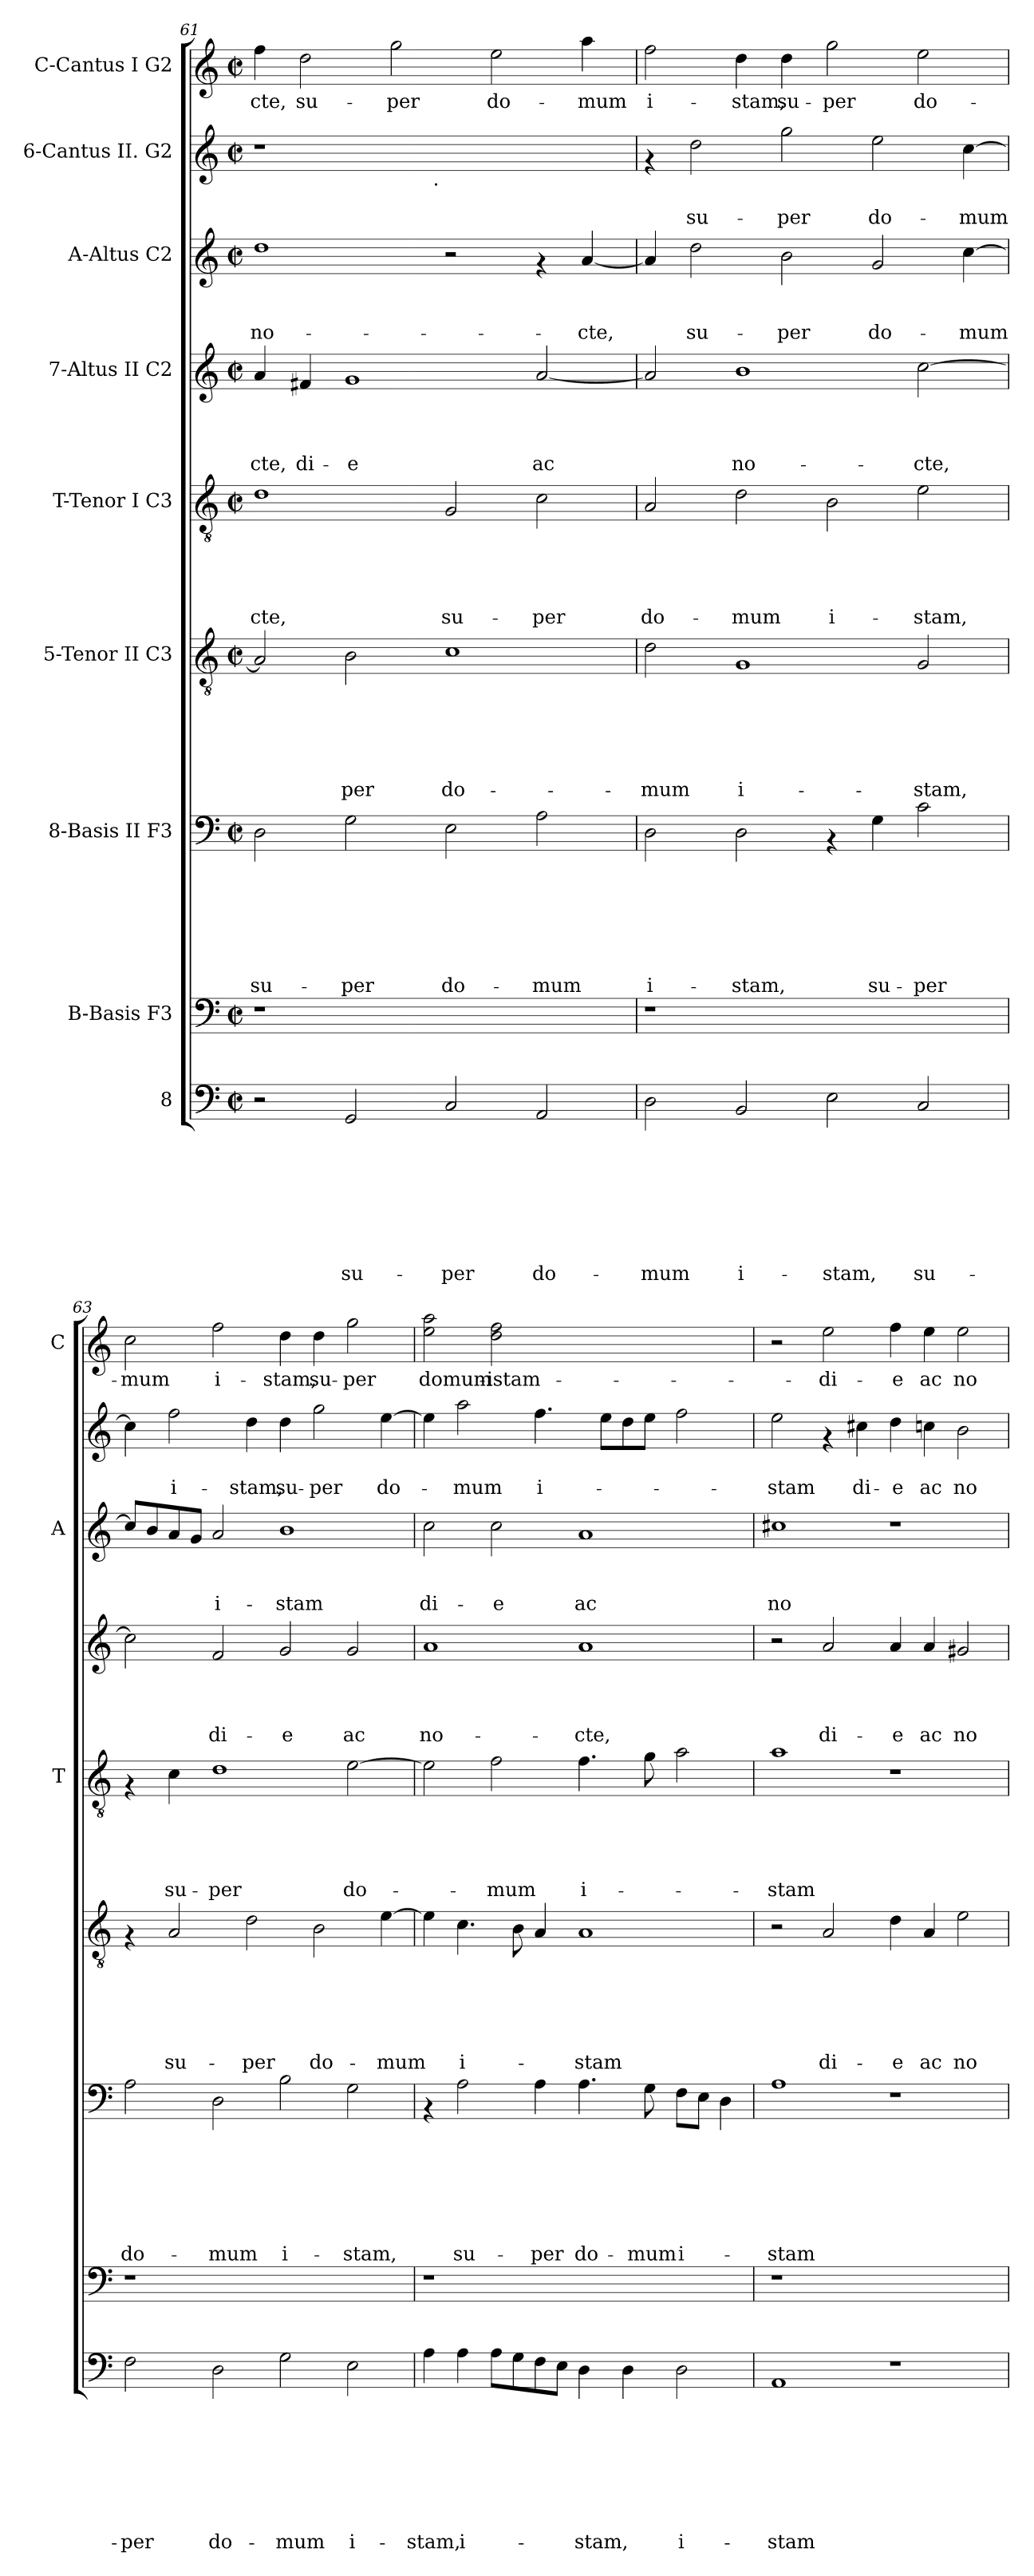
**kern	**text	**text	**text	**text	**text	**text	**text	**text	**kern	**kern	**text	**text	**text	**text	**text	**text	**text	**kern	**text	**text	**text	**text	**text	**text	**kern	**text	**text	**text	**text	**text	**kern	**text	**text	**text	**text	**kern	**text	**text	**text	**kern	**text	**text	**kern	**text
*part9	*part9	*part9	*part9	*part9	*part9	*part9	*part9	*part9	*part8	*part7	*part7	*part7	*part7	*part7	*part7	*part7	*part7	*part6	*part6	*part6	*part6	*part6	*part6	*part6	*part5	*part5	*part5	*part5	*part5	*part5	*part4	*part4	*part4	*part4	*part4	*part3	*part3	*part3	*part3	*part2	*part2	*part2	*part1	*part1
*staff9	*staff9	*staff9	*staff9	*staff9	*staff9	*staff9	*staff9	*staff9	*staff8	*staff7	*staff7	*staff7	*staff7	*staff7	*staff7	*staff7	*staff7	*staff6	*staff6	*staff6	*staff6	*staff6	*staff6	*staff6	*staff5	*staff5	*staff5	*staff5	*staff5	*staff5	*staff4	*staff4	*staff4	*staff4	*staff4	*staff3	*staff3	*staff3	*staff3	*staff2	*staff2	*staff2	*staff1	*staff1
*I"8	*	*	*	*	*	*	*	*	*I"B-Basis F3	*I"8-Basis II F3	*	*	*	*	*	*	*	*I"5-Tenor II C3	*	*	*	*	*	*	*I"T-Tenor I C3	*	*	*	*	*	*I"7-Altus II C2	*	*	*	*	*I"A-Altus C2	*	*	*	*I"6-Cantus II. G2	*	*	*I"C-Cantus I G2	*
*	*	*	*	*	*	*	*	*	*	*	*	*	*	*	*	*	*	*	*	*	*	*	*	*	*I'T	*	*	*	*	*	*	*	*	*	*	*I'A	*	*	*	*	*	*	*I'C	*
!!LO:PB:g=z
*clefF4	*	*	*	*	*	*	*	*	*clefF4	*clefF4	*	*	*	*	*	*	*	*clefGv2	*	*	*	*	*	*	*clefGv2	*	*	*	*	*	*clefG2	*	*	*	*	*clefG2	*	*	*	*clefG2	*	*	*clefG2	*
*k[]	*	*	*	*	*	*	*	*	*k[]	*k[]	*	*	*	*	*	*	*	*k[]	*	*	*	*	*	*	*k[]	*	*	*	*	*	*k[]	*	*	*	*	*k[]	*	*	*	*k[]	*	*	*k[]	*
*C:	*	*	*	*	*	*	*	*	*C:	*C:	*	*	*	*	*	*	*	*C:	*	*	*	*	*	*	*C:	*	*	*	*	*	*C:	*	*	*	*	*C:	*	*	*	*C:	*	*	*C:	*
*M2/2	*	*	*	*	*	*	*	*	*M2/2	*M2/2	*	*	*	*	*	*	*	*M2/2	*	*	*	*	*	*	*M2/2	*	*	*	*	*	*M2/2	*	*	*	*	*M2/2	*	*	*	*M2/2	*	*	*M2/2	*
*met(c|)	*	*	*	*	*	*	*	*	*met(c|)	*met(c|)	*	*	*	*	*	*	*	*met(c|)	*	*	*	*	*	*	*met(c|)	*	*	*	*	*	*met(c|)	*	*	*	*	*met(c|)	*	*	*	*met(c|)	*	*	*met(c|)	*
=61	=61	=61	=61	=61	=61	=61	=61	=61	=61	=61	=61	=61	=61	=61	=61	=61	=61	=61	=61	=61	=61	=61	=61	=61	=61	=61	=61	=61	=61	=61	=61	=61	=61	=61	=61	=61	=61	=61	=61	=61	=61	=61	=61	=61
!	!	!	!	!	!	!	!	!	!	!	!	!	!	!	!	!	!LO:LY:b	!	!	!	!	!	!	!	!	!	!	!	!	!LO:LY:b	!	!	!	!	!LO:LY:b	!	!	!	!LO:LY:b	!	!	!	!	!LO:LY:b
*	*	*	*	*	*	*	*	*	*	*	*	*	*	*	*	*	*	*	*	*	*	*	*	*	*	*	*	*	*	*	*	*	*	*	*	*	*	*	*	*^	*	*	*	*
2r	.	.	.	.	.	.	.	.	1r	2D\	.	.	.	.	.	.	su-	2A/]	.	.	.	.	.	.	1d	.	.	.	.	-cte,	4a/	.	.	.	-cte,	1dd	.	.	no-	1r	2ryy	.	.	4ff\	-cte,
!	!	!	!	!	!	!	!	!	!	!	!	!	!	!	!	!	!	!	!	!	!	!	!	!	!	!	!	!	!	!	!	!	!	!	!LO:LY:b	!	!	!	!	!	!	!	!	!	!LO:LY:b
.	.	.	.	.	.	.	.	.	.	.	.	.	.	.	.	.	.	.	.	.	.	.	.	.	.	.	.	.	.	.	4f#X/	.	.	.	di-	.	.	.	.	.	.	.	.	2dd\	su-
!	!	!	!	!	!	!	!	!LO:LY:b	!	!	!	!	!	!	!	!	!LO:LY:b	!	!	!	!	!	!	!LO:LY:b	!	!	!	!	!	!	!	!	!	!	!LO:LY:b	!	!	!	!	!	!	!	!	!	!
2GG/	.	.	.	.	.	.	.	su-	.	2G\	.	.	.	.	.	.	-per	2B\	.	.	.	.	.	-per	.	.	.	.	.	.	1g	.	.	.	-e	.	.	.	.	.	4...ryy	.	.	.	.
!	!	!	!	!	!	!	!	!	!	!	!	!	!	!	!	!	!	!	!	!	!	!	!	!	!	!	!	!	!	!	!	!	!	!	!	!	!	!	!	!	!	!	!	!	!LO:LY:b
.	.	.	.	.	.	.	.	.	.	.	.	.	.	.	.	.	.	.	.	.	.	.	.	.	.	.	.	.	.	.	.	.	.	.	.	.	.	.	.	.	.	.	.	2gg\	-per
!	!	!	!	!	!	!	!	!	!	!	!	!	!	!	!	!	!	!	!	!	!	!	!	!	!	!	!	!	!	!	!	!	!	!	!	!	!	!	!	!	!LO:TX:b:t=.	!	!	!	!
.	.	.	.	.	.	.	.	.	.	.	.	.	.	.	.	.	.	.	.	.	.	.	.	.	.	.	.	.	.	.	.	.	.	.	.	.	.	.	.	.	1ryy	.	.	.	.
!	!	!	!	!	!	!	!	!LO:LY:b	!	!	!	!	!	!	!	!	!LO:LY:b	!	!	!	!	!	!	!LO:LY:b	!	!	!	!	!	!LO:LY:b	!	!	!	!	!	!	!	!	!	!	!	!	!	!	!
2C/	.	.	.	.	.	.	.	-per	1ryy	2E\	.	.	.	.	.	.	do-	1c	.	.	.	.	.	do-	2G/	.	.	.	.	su-	.	.	.	.	.	2r	.	.	.	1ryy	.	.	.	.	.
!	!	!	!	!	!	!	!	!	!	!	!	!	!	!	!	!	!	!	!	!	!	!	!	!	!	!	!	!	!	!	!	!	!	!	!	!	!	!	!	!	!	!	!	!	!LO:LY:b
.	.	.	.	.	.	.	.	.	.	.	.	.	.	.	.	.	.	.	.	.	.	.	.	.	.	.	.	.	.	.	.	.	.	.	.	.	.	.	.	.	.	.	.	2ee\	do-
!	!	!	!	!	!	!	!	!LO:LY:b	!	!	!	!	!	!	!	!	!LO:LY:b	!	!	!	!	!	!	!	!	!	!	!	!	!LO:LY:b	!	!	!	!	!LO:LY:b	!	!	!	!	!	!	!	!	!	!
2AA/	.	.	.	.	.	.	.	do-	.	2A\	.	.	.	.	.	.	-mum	.	.	.	.	.	.	.	2c\	.	.	.	.	-per	[<2a/	.	.	.	ac	4rf	.	.	.	.	.	.	.	.	.
!	!	!	!	!	!	!	!	!	!	!	!	!	!	!	!	!	!	!	!	!	!	!	!	!	!	!	!	!	!	!	!	!	!	!	!	!	!	!	!LO:LY:b	!	!	!	!	!	!LO:LY:b
.	.	.	.	.	.	.	.	.	.	.	.	.	.	.	.	.	.	.	.	.	.	.	.	.	.	.	.	.	.	.	.	.	.	.	.	[<4a/	.	.	-cte,	.	.	.	.	4aa\	-mum
.	.	.	.	.	.	.	.	.	.	.	.	.	.	.	.	.	.	.	.	.	.	.	.	.	.	.	.	.	.	.	.	.	.	.	.	.	.	.	.	.	32ryy	.	.	.	.
=62	=62	=62	=62	=62	=62	=62	=62	=62	=62	=62	=62	=62	=62	=62	=62	=62	=62	=62	=62	=62	=62	=62	=62	=62	=62	=62	=62	=62	=62	=62	=62	=62	=62	=62	=62	=62	=62	=62	=62	=62	=62	=62	=62	=62	=62
!	!	!	!	!	!	!	!	!LO:LY:b	!	!	!	!	!	!	!	!	!LO:LY:b	!	!	!	!	!	!	!LO:LY:b	!	!	!	!	!	!LO:LY:b	!	!	!	!	!	!	!	!	!	!	!	!	!	!	!LO:LY:b
*	*	*	*	*	*	*	*	*	*	*	*	*	*	*	*	*	*	*	*	*	*	*	*	*	*	*	*	*	*	*	*	*	*	*	*	*	*	*	*	*v	*v	*	*	*	*
2D\	.	.	.	.	.	.	.	-mum	1r	2D\	.	.	.	.	.	.	i-	2d\	.	.	.	.	.	-mum	2A/	.	.	.	.	do-	2a/]	.	.	.	.	4a/]	.	.	.	4rf	.	.	2ff\	i-
!	!	!	!	!	!	!	!	!	!	!	!	!	!	!	!	!	!	!	!	!	!	!	!	!	!	!	!	!	!	!	!	!	!	!	!	!	!	!	!LO:LY:b	!	!	!LO:LY:b	!	!
.	.	.	.	.	.	.	.	.	.	.	.	.	.	.	.	.	.	.	.	.	.	.	.	.	.	.	.	.	.	.	.	.	.	.	.	2dd\	.	.	su-	2dd\	.	su-	.	.
!	!	!	!	!	!	!	!	!LO:LY:b	!	!	!	!	!	!	!	!	!LO:LY:b	!	!	!	!	!	!	!LO:LY:b	!	!	!	!	!	!LO:LY:b	!	!	!	!	!LO:LY:b	!	!	!	!	!	!	!	!	!LO:LY:b
2BB/	.	.	.	.	.	.	.	i-	.	2D\	.	.	.	.	.	.	-stam,	1G	.	.	.	.	.	i-	2d\	.	.	.	.	-mum	1b	.	.	.	no-	.	.	.	.	.	.	.	4dd\	-stam,
!	!	!	!	!	!	!	!	!	!	!	!	!	!	!	!	!	!	!	!	!	!	!	!	!	!	!	!	!	!	!	!	!	!	!	!	!	!	!	!LO:LY:b	!	!	!LO:LY:b	!	!LO:LY:b
.	.	.	.	.	.	.	.	.	.	.	.	.	.	.	.	.	.	.	.	.	.	.	.	.	.	.	.	.	.	.	.	.	.	.	.	2b\	.	.	-per	2gg\	.	-per	4dd\	su-
!	!	!	!	!	!	!	!	!LO:LY:b	!	!	!	!	!	!	!	!	!	!	!	!	!	!	!	!	!	!	!	!	!	!LO:LY:b	!	!	!	!	!	!	!	!	!	!	!	!	!	!LO:LY:b
2E\	.	.	.	.	.	.	.	-stam,	1ryy	4rAA	.	.	.	.	.	.	.	.	.	.	.	.	.	.	2B\	.	.	.	.	i-	.	.	.	.	.	.	.	.	.	.	.	.	2gg\	-per
!	!	!	!	!	!	!	!	!	!	!	!	!	!	!	!	!	!LO:LY:b	!	!	!	!	!	!	!	!	!	!	!	!	!	!	!	!	!	!	!	!	!	!LO:LY:b	!	!	!LO:LY:b	!	!
.	.	.	.	.	.	.	.	.	.	4G\	.	.	.	.	.	.	su-	.	.	.	.	.	.	.	.	.	.	.	.	.	.	.	.	.	.	2g/	.	.	do-	2ee\	.	do-	.	.
!	!	!	!	!	!	!	!	!LO:LY:b	!	!	!	!	!	!	!	!	!LO:LY:b	!	!	!	!	!	!	!LO:LY:b	!	!	!	!	!	!LO:LY:b	!	!	!	!	!LO:LY:b	!	!	!	!	!	!	!	!	!LO:LY:b
2C/	.	.	.	.	.	.	.	su-	.	2c\	.	.	.	.	.	.	-per	2G/	.	.	.	.	.	-stam,	2e\	.	.	.	.	-stam,	[>2cc\	.	.	.	-cte,	.	.	.	.	.	.	.	2ee\	do-
!	!	!	!	!	!	!	!	!	!	!	!	!	!	!	!	!	!	!	!	!	!	!	!	!	!	!	!	!	!	!	!	!	!	!	!	!	!	!	!LO:LY:b	!	!	!LO:LY:b	!	!
.	.	.	.	.	.	.	.	.	.	.	.	.	.	.	.	.	.	.	.	.	.	.	.	.	.	.	.	.	.	.	.	.	.	.	.	[>4cc\	.	.	-mum	[>4cc\	.	-mum	.	.
=63	=63	=63	=63	=63	=63	=63	=63	=63	=63	=63	=63	=63	=63	=63	=63	=63	=63	=63	=63	=63	=63	=63	=63	=63	=63	=63	=63	=63	=63	=63	=63	=63	=63	=63	=63	=63	=63	=63	=63	=63	=63	=63	=63	=63
!	!	!	!	!	!	!	!	!LO:LY:b	!	!	!	!	!	!	!	!	!LO:LY:b	!	!	!	!	!	!	!	!	!	!	!	!	!	!	!	!	!	!	!	!	!	!	!	!	!	!	!LO:LY:b
2F\	.	.	.	.	.	.	.	-per	1r	2A\	.	.	.	.	.	.	do-	4rF	.	.	.	.	.	.	4rF	.	.	.	.	.	2cc\]	.	.	.	.	8cc/L]	.	.	.	4cc\]	.	.	2cc\	-mum
.	.	.	.	.	.	.	.	.	.	.	.	.	.	.	.	.	.	.	.	.	.	.	.	.	.	.	.	.	.	.	.	.	.	.	.	8b/	.	.	.	.	.	.	.	.
!	!	!	!	!	!	!	!	!	!	!	!	!	!	!	!	!	!	!	!	!	!	!	!	!LO:LY:b	!	!	!	!	!	!LO:LY:b	!	!	!	!	!	!	!	!	!	!	!	!LO:LY:b	!	!
.	.	.	.	.	.	.	.	.	.	.	.	.	.	.	.	.	.	2A/	.	.	.	.	.	su-	4c\	.	.	.	.	su-	.	.	.	.	.	8a/	.	.	.	2ff\	.	i-	.	.
.	.	.	.	.	.	.	.	.	.	.	.	.	.	.	.	.	.	.	.	.	.	.	.	.	.	.	.	.	.	.	.	.	.	.	.	8g/J	.	.	.	.	.	.	.	.
!	!	!	!	!	!	!	!	!LO:LY:b	!	!	!	!	!	!	!	!	!LO:LY:b	!	!	!	!	!	!	!	!	!	!	!	!	!LO:LY:b	!	!	!	!	!LO:LY:b	!	!	!	!LO:LY:b	!	!	!	!	!LO:LY:b
2D\	.	.	.	.	.	.	.	do-	.	2D\	.	.	.	.	.	.	-mum	.	.	.	.	.	.	.	1d	.	.	.	.	-per	2f/	.	.	.	di-	2a/	.	.	i-	.	.	.	2ff\	i-
!	!	!	!	!	!	!	!	!	!	!	!	!	!	!	!	!	!	!	!	!	!	!	!	!LO:LY:b	!	!	!	!	!	!	!	!	!	!	!	!	!	!	!	!	!	!LO:LY:b	!	!
.	.	.	.	.	.	.	.	.	.	.	.	.	.	.	.	.	.	2d\	.	.	.	.	.	-per	.	.	.	.	.	.	.	.	.	.	.	.	.	.	.	4dd\	.	-stam,	.	.
!	!	!	!	!	!	!	!	!LO:LY:b	!	!	!	!	!	!	!	!	!LO:LY:b	!	!	!	!	!	!	!	!	!	!	!	!	!	!	!	!	!	!LO:LY:b	!	!	!	!LO:LY:b	!	!	!LO:LY:b	!	!LO:LY:b
2G\	.	.	.	.	.	.	.	-mum	1ryy	2B\	.	.	.	.	.	.	i-	.	.	.	.	.	.	.	.	.	.	.	.	.	2g/	.	.	.	-e	1b	.	.	-stam	4dd\	.	su-	4dd\	-stam,
!	!	!	!	!	!	!	!	!	!	!	!	!	!	!	!	!	!	!	!	!	!	!	!	!LO:LY:b	!	!	!	!	!	!	!	!	!	!	!	!	!	!	!	!	!	!LO:LY:b	!	!LO:LY:b
.	.	.	.	.	.	.	.	.	.	.	.	.	.	.	.	.	.	2B\	.	.	.	.	.	do-	.	.	.	.	.	.	.	.	.	.	.	.	.	.	.	2gg\	.	-per	4dd\	su-
!	!	!	!	!	!	!	!	!LO:LY:b	!	!	!	!	!	!	!	!	!LO:LY:b	!	!	!	!	!	!	!	!	!	!	!	!	!LO:LY:b	!	!	!	!	!LO:LY:b	!	!	!	!	!	!	!	!	!LO:LY:b
2E\	.	.	.	.	.	.	.	i-	.	2G\	.	.	.	.	.	.	-stam,	.	.	.	.	.	.	.	[>2e\	.	.	.	.	do-	2g/	.	.	.	ac	.	.	.	.	.	.	.	2gg\	-per
!	!	!	!	!	!	!	!	!	!	!	!	!	!	!	!	!	!	!	!	!	!	!	!	!LO:LY:b	!	!	!	!	!	!	!	!	!	!	!	!	!	!	!	!	!	!LO:LY:b	!	!
.	.	.	.	.	.	.	.	.	.	.	.	.	.	.	.	.	.	[>4e\	.	.	.	.	.	-mum	.	.	.	.	.	.	.	.	.	.	.	.	.	.	.	[>4ee\	.	do-	.	.
=64	=64	=64	=64	=64	=64	=64	=64	=64	=64	=64	=64	=64	=64	=64	=64	=64	=64	=64	=64	=64	=64	=64	=64	=64	=64	=64	=64	=64	=64	=64	=64	=64	=64	=64	=64	=64	=64	=64	=64	=64	=64	=64	=64	=64
!	!	!	!	!	!	!	!	!LO:LY:b	!	!	!	!	!	!	!	!	!	!	!	!	!	!	!	!	!	!	!	!	!	!	!	!	!	!	!LO:LY:b	!	!	!	!LO:LY:b	!	!	!	!	!LO:LY:b
4A\	.	.	.	.	.	.	.	-stam,	1r	4rAA	.	.	.	.	.	.	.	4e\]	.	.	.	.	.	.	2e\]	.	.	.	.	.	1a	.	.	.	no-	2cc\	.	.	di-	4ee\]	.	.	2ee\ 2aa\	domum-
!	!	!	!	!	!	!	!	!LO:LY:b	!	!	!	!	!	!	!	!	!LO:LY:b	!	!	!	!	!	!	!LO:LY:b	!	!	!	!	!	!	!	!	!	!	!	!	!	!	!	!	!	!LO:LY:b	!	!
4A\	.	.	.	.	.	.	.	i-	.	2A\	.	.	.	.	.	.	su-	4.c\	.	.	.	.	.	i-	.	.	.	.	.	.	.	.	.	.	.	.	.	.	.	2aa\	.	-mum	.	.
!	!	!	!	!	!	!	!	!	!	!	!	!	!	!	!	!	!	!	!	!	!	!	!	!	!	!	!	!	!	!LO:LY:b	!	!	!	!	!	!	!	!	!LO:LY:b	!	!	!	!	!LO:LY:b
8A\L	.	.	.	.	.	.	.	.	.	.	.	.	.	.	.	.	.	.	.	.	.	.	.	.	2f\	.	.	.	.	-mum	.	.	.	.	.	2cc\	.	.	-e	.	.	.	2dd\ 2ff\	-istam-
8G\	.	.	.	.	.	.	.	.	.	.	.	.	.	.	.	.	.	8B\	.	.	.	.	.	.	.	.	.	.	.	.	.	.	.	.	.	.	.	.	.	.	.	.	.	.
!	!	!	!	!	!	!	!	!	!	!	!	!	!	!	!	!	!LO:LY:b	!	!	!	!	!	!	!	!	!	!	!	!	!	!	!	!	!	!	!	!	!	!	!	!	!LO:LY:b	!	!
8F\	.	.	.	.	.	.	.	.	.	4A\	.	.	.	.	.	.	-per	4A/	.	.	.	.	.	.	.	.	.	.	.	.	.	.	.	.	.	.	.	.	.	4.ff\	.	i-	.	.
8E\J	.	.	.	.	.	.	.	.	.	.	.	.	.	.	.	.	.	.	.	.	.	.	.	.	.	.	.	.	.	.	.	.	.	.	.	.	.	.	.	.	.	.	.	.
!	!	!	!	!	!	!	!	!LO:LY:b	!	!	!	!	!	!	!	!	!LO:LY:b	!	!	!	!	!	!	!LO:LY:b	!	!	!	!	!	!LO:LY:b	!	!	!	!	!LO:LY:b	!	!	!	!LO:LY:b	!	!	!	!	!
4D\	.	.	.	.	.	.	.	-stam,	1ryy	4.A\	.	.	.	.	.	.	do-	1A	.	.	.	.	.	-stam	4.f\	.	.	.	.	i-	1a	.	.	.	-cte,	1a	.	.	ac	.	.	.	1ryy	.
.	.	.	.	.	.	.	.	.	.	.	.	.	.	.	.	.	.	.	.	.	.	.	.	.	.	.	.	.	.	.	.	.	.	.	.	.	.	.	.	8ee\L	.	.	.	.
4D\	.	.	.	.	.	.	.	.	.	.	.	.	.	.	.	.	.	.	.	.	.	.	.	.	.	.	.	.	.	.	.	.	.	.	.	.	.	.	.	8dd\	.	.	.	.
!	!	!	!	!	!	!	!	!	!	!	!	!	!	!	!	!	!LO:LY:b	!	!	!	!	!	!	!	!	!	!	!	!	!	!	!	!	!	!	!	!	!	!	!	!	!	!	!
.	.	.	.	.	.	.	.	.	.	8G\	.	.	.	.	.	.	-mum	.	.	.	.	.	.	.	8g\	.	.	.	.	.	.	.	.	.	.	.	.	.	.	8ee\J	.	.	.	.
!	!	!	!	!	!	!	!	!LO:LY:b	!	!	!	!	!	!	!	!	!LO:LY:b	!	!	!	!	!	!	!	!	!	!	!	!	!	!	!	!	!	!	!	!	!	!	!	!	!	!	!
2D\	.	.	.	.	.	.	.	i-	.	8F\L	.	.	.	.	.	.	i-	.	.	.	.	.	.	.	2a\	.	.	.	.	.	.	.	.	.	.	.	.	.	.	2ff\	.	.	.	.
.	.	.	.	.	.	.	.	.	.	8E\J	.	.	.	.	.	.	.	.	.	.	.	.	.	.	.	.	.	.	.	.	.	.	.	.	.	.	.	.	.	.	.	.	.	.
.	.	.	.	.	.	.	.	.	.	4D\	.	.	.	.	.	.	.	.	.	.	.	.	.	.	.	.	.	.	.	.	.	.	.	.	.	.	.	.	.	.	.	.	.	.
!!LO:PB:g=z
=65	=65	=65	=65	=65	=65	=65	=65	=65	=65	=65	=65	=65	=65	=65	=65	=65	=65	=65	=65	=65	=65	=65	=65	=65	=65	=65	=65	=65	=65	=65	=65	=65	=65	=65	=65	=65	=65	=65	=65	=65	=65	=65	=65	=65
!	!	!	!	!	!	!	!	!LO:LY:b	!	!	!	!	!	!	!	!	!LO:LY:b	!	!	!	!	!	!	!	!	!	!	!	!	!LO:LY:b	!	!	!	!	!	!	!	!	!LO:LY:b	!	!	!LO:LY:b	!	!
1AA	.	.	.	.	.	.	.	-stam	1r	1A	.	.	.	.	.	.	-stam	2r	.	.	.	.	.	.	1a	.	.	.	.	-stam	2r	.	.	.	.	1cc#X	.	.	no-	2ee\	.	-stam	2r	.
!	!	!	!	!	!	!	!	!	!	!	!	!	!	!	!	!	!	!	!	!	!	!	!	!LO:LY:b	!	!	!	!	!	!	!	!	!	!	!LO:LY:b	!	!	!	!	!	!	!	!	!LO:LY:b
.	.	.	.	.	.	.	.	.	.	.	.	.	.	.	.	.	.	2A/	.	.	.	.	.	di-	.	.	.	.	.	.	2a/	.	.	.	di-	.	.	.	.	4rf	.	.	2ee\	-di-
!	!	!	!	!	!	!	!	!	!	!	!	!	!	!	!	!	!	!	!	!	!	!	!	!	!	!	!	!	!	!	!	!	!	!	!	!	!	!	!	!	!	!LO:LY:b	!	!
.	.	.	.	.	.	.	.	.	.	.	.	.	.	.	.	.	.	.	.	.	.	.	.	.	.	.	.	.	.	.	.	.	.	.	.	.	.	.	.	4cc#X\	.	di-	.	.
!	!	!	!	!	!	!	!	!	!	!	!	!	!	!	!	!	!	!	!	!	!	!	!	!LO:LY:b	!	!	!	!	!	!	!	!	!	!	!LO:LY:b	!	!	!	!	!	!	!LO:LY:b	!	!LO:LY:b
1r	.	.	.	.	.	.	.	.	1ryy	1r	.	.	.	.	.	.	.	4d\	.	.	.	.	.	-e	1r	.	.	.	.	.	4a/	.	.	.	-e	1r	.	.	.	4dd\	.	-e	4ff\	-e
!	!	!	!	!	!	!	!	!	!	!	!	!	!	!	!	!	!	!	!	!	!	!	!	!LO:LY:b	!	!	!	!	!	!	!	!	!	!	!LO:LY:b	!	!	!	!	!	!	!LO:LY:b	!	!LO:LY:b
.	.	.	.	.	.	.	.	.	.	.	.	.	.	.	.	.	.	4A/	.	.	.	.	.	ac	.	.	.	.	.	.	4a/	.	.	.	ac	.	.	.	.	4ccn\	.	ac	4ee\	ac
!	!	!	!	!	!	!	!	!	!	!	!	!	!	!	!	!	!	!	!	!	!	!	!	!LO:LY:b	!	!	!	!	!	!	!	!	!	!	!LO:LY:b	!	!	!	!	!	!	!LO:LY:b	!	!LO:LY:b
.	.	.	.	.	.	.	.	.	.	.	.	.	.	.	.	.	.	2e\	.	.	.	.	.	no-	.	.	.	.	.	.	2g#X/	.	.	.	no-	.	.	.	.	2b\	.	no-	2ee\	no-
=	=	=	=	=	=	=	=	=	=	=	=	=	=	=	=	=	=	=	=	=	=	=	=	=	=	=	=	=	=	=	=	=	=	=	=	=	=	=	=	=	=	=	=	=
*-	*-	*-	*-	*-	*-	*-	*-	*-	*-	*-	*-	*-	*-	*-	*-	*-	*-	*-	*-	*-	*-	*-	*-	*-	*-	*-	*-	*-	*-	*-	*-	*-	*-	*-	*-	*-	*-	*-	*-	*-	*-	*-	*-	*-
